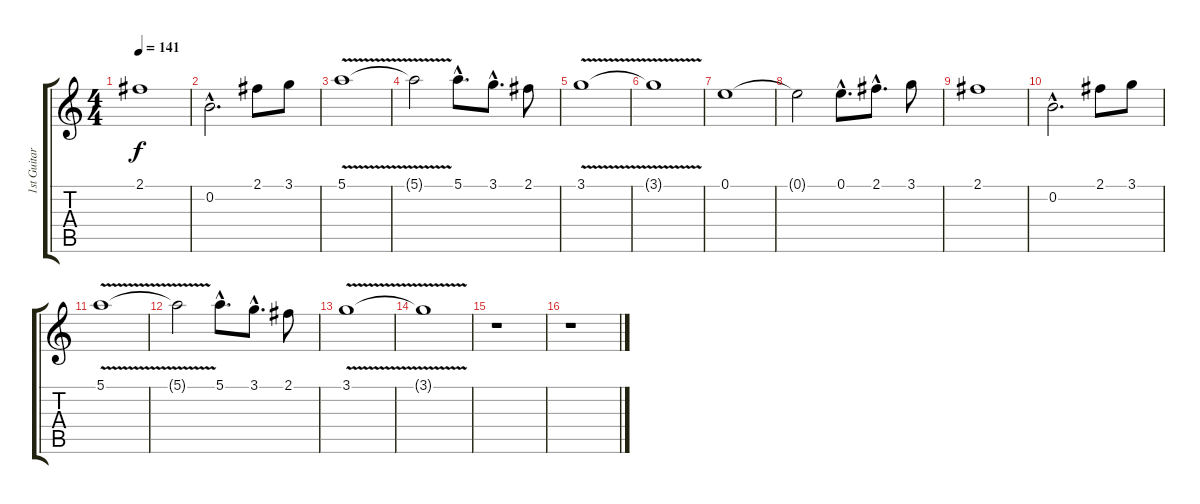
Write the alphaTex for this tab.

\track ("1st Guitar" "1st Guitar") {instrument overdrivenguitar}
\staff {score tabs}
\tuning (E4 B3 G3 D3 A2 E2) {hide}
\ts (4 4)
\tempo 141
\clef g2
\ks c
2.1.1{dy f} |
0.2{hac}.2{d} 2.1.8 3.1.8 |
5.1{v}.1 |
5.1{t}.2 5.1{hac}.8{d} 3.1{hac}.8{d} 2.1.8 |
3.1{v}.1 |
3.1{t}.1 |
0.1.1 |
0.1{t}.2 0.1{hac}.8{d} 2.1{hac}.8{d} 3.1.8 |
2.1.1 |
0.2{hac}.2{d} 2.1.8 3.1.8 |
5.1{v}.1 |
5.1{t}.2 5.1{hac}.8{d} 3.1{hac}.8{d} 2.1.8 |
3.1{v}.1 |
3.1{t}.1 |
r.1 |
r.1
